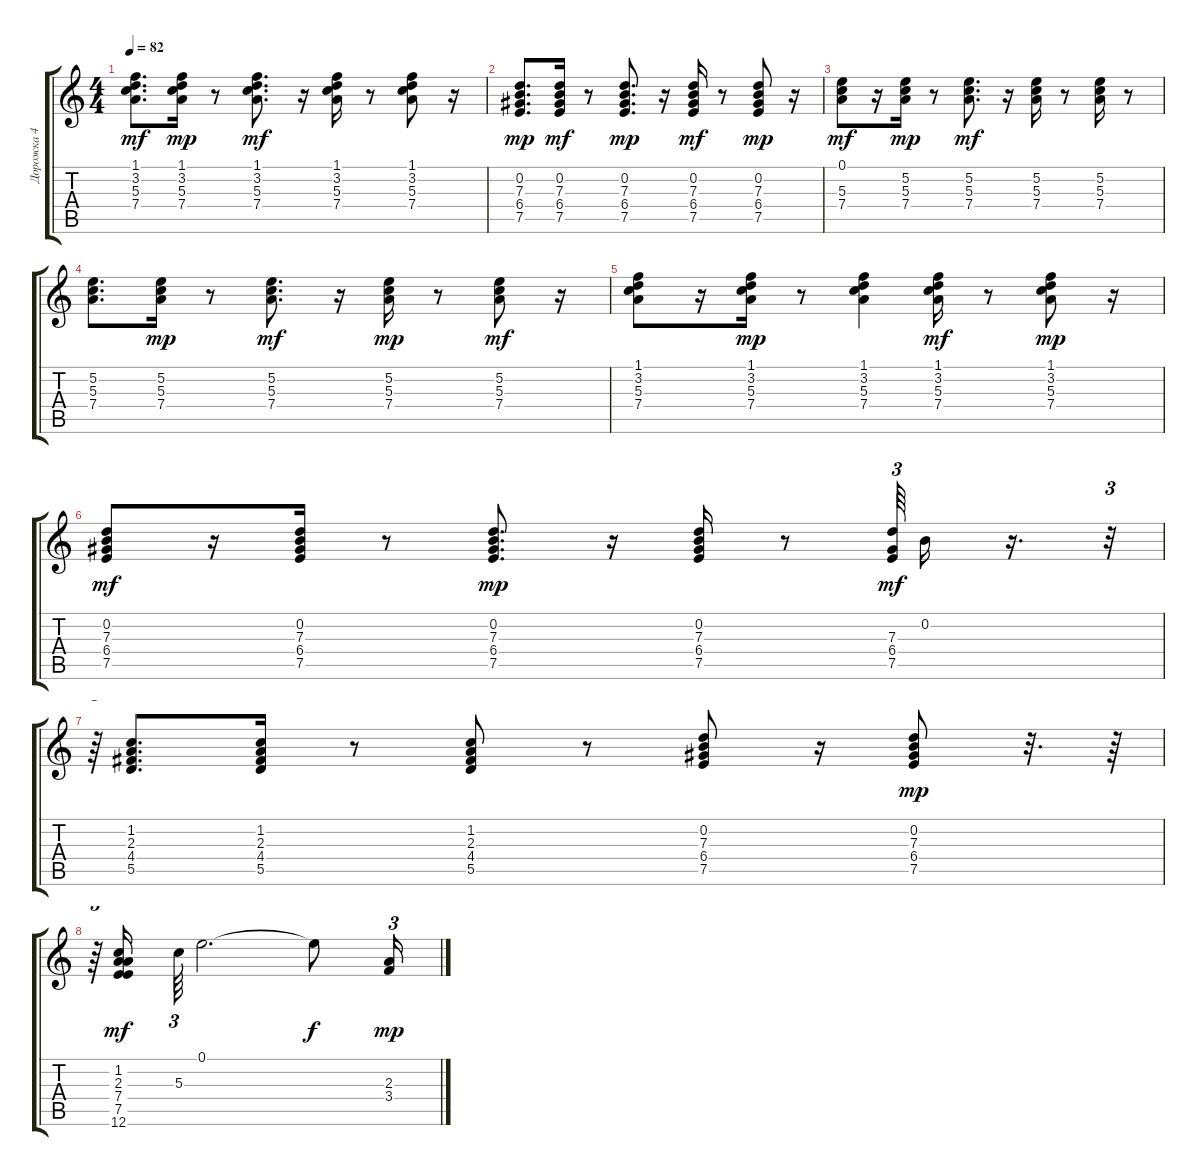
\track ("Дорожка 4" "Дорожка 4") {instrument acousticguitarsteel}
\staff {score tabs}
\tuning (E4 B3 G3 D3 A2 E2) {hide}
\ts (4 4)
\tempo 82
\clef g2
\ks c
(1.1 3.2 5.3 7.4).8{d dy mf} (1.1 3.2 5.3 7.4).16{dy mp} r.8 (1.1 3.2 5.3 7.4).8{d dy mf} r.16 (1.1 3.2 5.3 7.4).16 r.8 (1.1 3.2 5.3 7.4).8 r.16 |
(0.2 7.3 6.4 7.5).8{d dy mp} (0.2 7.3 6.4 7.5).16{dy mf} r.8 (0.2 7.3 6.4 7.5).8{d dy mp} r.16 (0.2 7.3 6.4 7.5).16{dy mf} r.8 (0.2 7.3 6.4 7.5).8{dy mp} r.16 |
(0.1 5.3 7.4).8{dy mf} r.16 (5.2 5.3 7.4).16{dy mp} r.8 (5.2 5.3 7.4).8{d dy mf} r.16 (5.2 5.3 7.4).16 r.8 (5.2 5.3 7.4).16 r.8 |
(5.2 5.3 7.4).8{d} (5.2 5.3 7.4).16{dy mp} r.8 (5.2 5.3 7.4).8{d dy mf} r.16 (5.2 5.3 7.4).16{dy mp} r.8 (5.2 5.3 7.4).8{dy mf} r.16 |
(1.1 3.2 5.3 7.4).8 r.16 (1.1 3.2 5.3 7.4).16{dy mp} r.8 (1.1 3.2 5.3 7.4).4 (1.1 3.2 5.3 7.4).16{dy mf} r.8 (1.1 3.2 5.3 7.4).8{dy mp} r.16 |
(0.2 7.3 6.4 7.5).8{dy mf} r.16 (0.2 7.3 6.4 7.5).16 r.8 (0.2 7.3 6.4 7.5).8{d dy mp} r.16 (0.2 7.3 6.4 7.5).16 r.8 (7.3 6.4 7.5).64{tu (3 2) dy mf} 0.2.16 r.16{d} r.32{tu (3 2)} |
r.64{tu (3 2)} (1.2 2.3 4.4 5.5).8{d} (1.2 2.3 4.4 5.5).16 r.8 (1.2 2.3 4.4 5.5).8 r.8 (0.2 7.3 6.4 7.5).8 r.16 (0.2 7.3 6.4 7.5).8{dy mp} r.32{d} r.64 |
r.64{tu (3 2)} (1.2 2.3 7.4 7.5 12.6).16{dy mf} 5.3.64{tu (3 2)} 0.1.2{d} 0.1{t}.8{dy f} (2.3 3.4).16{tu (3 2) dy mp}
